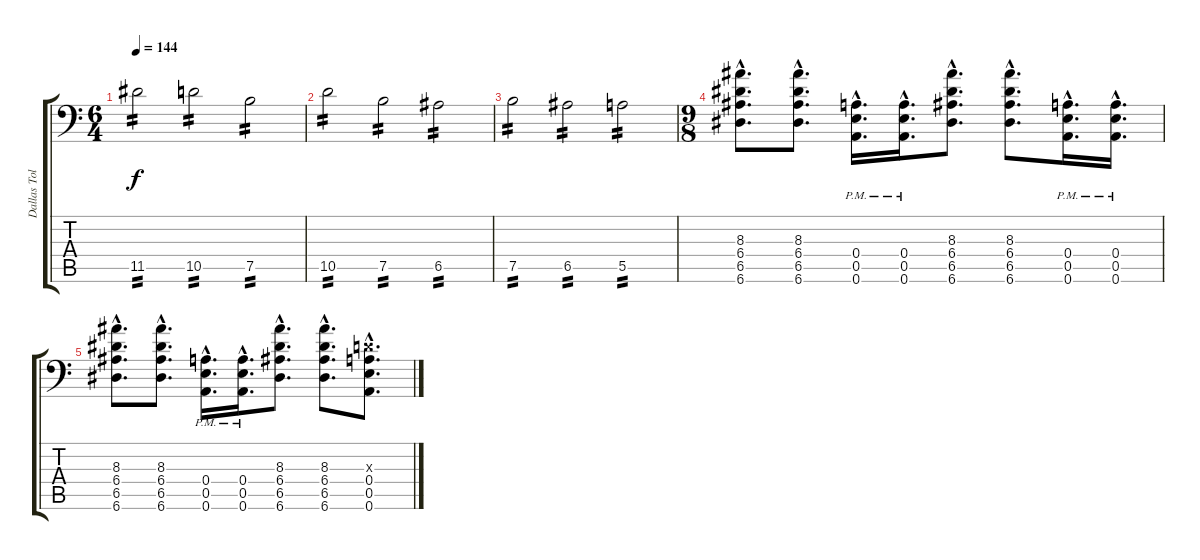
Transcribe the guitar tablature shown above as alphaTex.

\track ("Dallas Toler-Wade" "Dallas Tol") {instrument distortionguitar}
\staff {score tabs}
\tuning (B3 Gb3 D3 A2 E2 A1) {hide}
\ts (6 4)
\tempo 144
\clef f4
\ks c
11.5.2{tp 2 dy f} 10.5.2{tp 2} 7.5.2{tp 2} |
10.5.2{tp 2} 7.5.2{tp 2} 6.5.2{tp 2} |
7.5.2{tp 2} 6.5.2{tp 2} 5.5.2{tp 2} |
\ts (9 8)
(8.3{hac} 6.4{hac} 6.5{hac} 6.6{hac}).8{d} (8.3{hac} 6.4{hac} 6.5{hac} 6.6{hac}).8{d} (0.4{hac pm} 0.5{hac pm} 0.6{hac pm}).16{d} (0.4{hac pm} 0.5{hac pm} 0.6{hac pm}).16{d} (8.3{hac} 6.4{hac} 6.5{hac} 6.6{hac}).8{d} (8.3{hac} 6.4{hac} 6.5{hac} 6.6{hac}).8{d} (0.4{hac pm} 0.5{hac pm} 0.6{hac pm}).16{d} (0.4{hac pm} 0.5{hac pm} 0.6{hac pm}).16{d} |
(8.3{hac} 6.4{hac} 6.5{hac} 6.6{hac}).8{d} (8.3{hac} 6.4{hac} 6.5{hac} 6.6{hac}).8{d} (0.4{hac pm} 0.5{hac pm} 0.6{hac pm}).16{d} (0.4{hac pm} 0.5{hac pm} 0.6{hac pm}).16{d} (8.3{hac} 6.4{hac} 6.5{hac} 6.6{hac}).8{d} (8.3{hac} 6.4{hac} 6.5{hac} 6.6{hac}).8{d} (0.3{hac x} 0.4{hac} 0.5{hac} 0.6{hac}).8{d}
